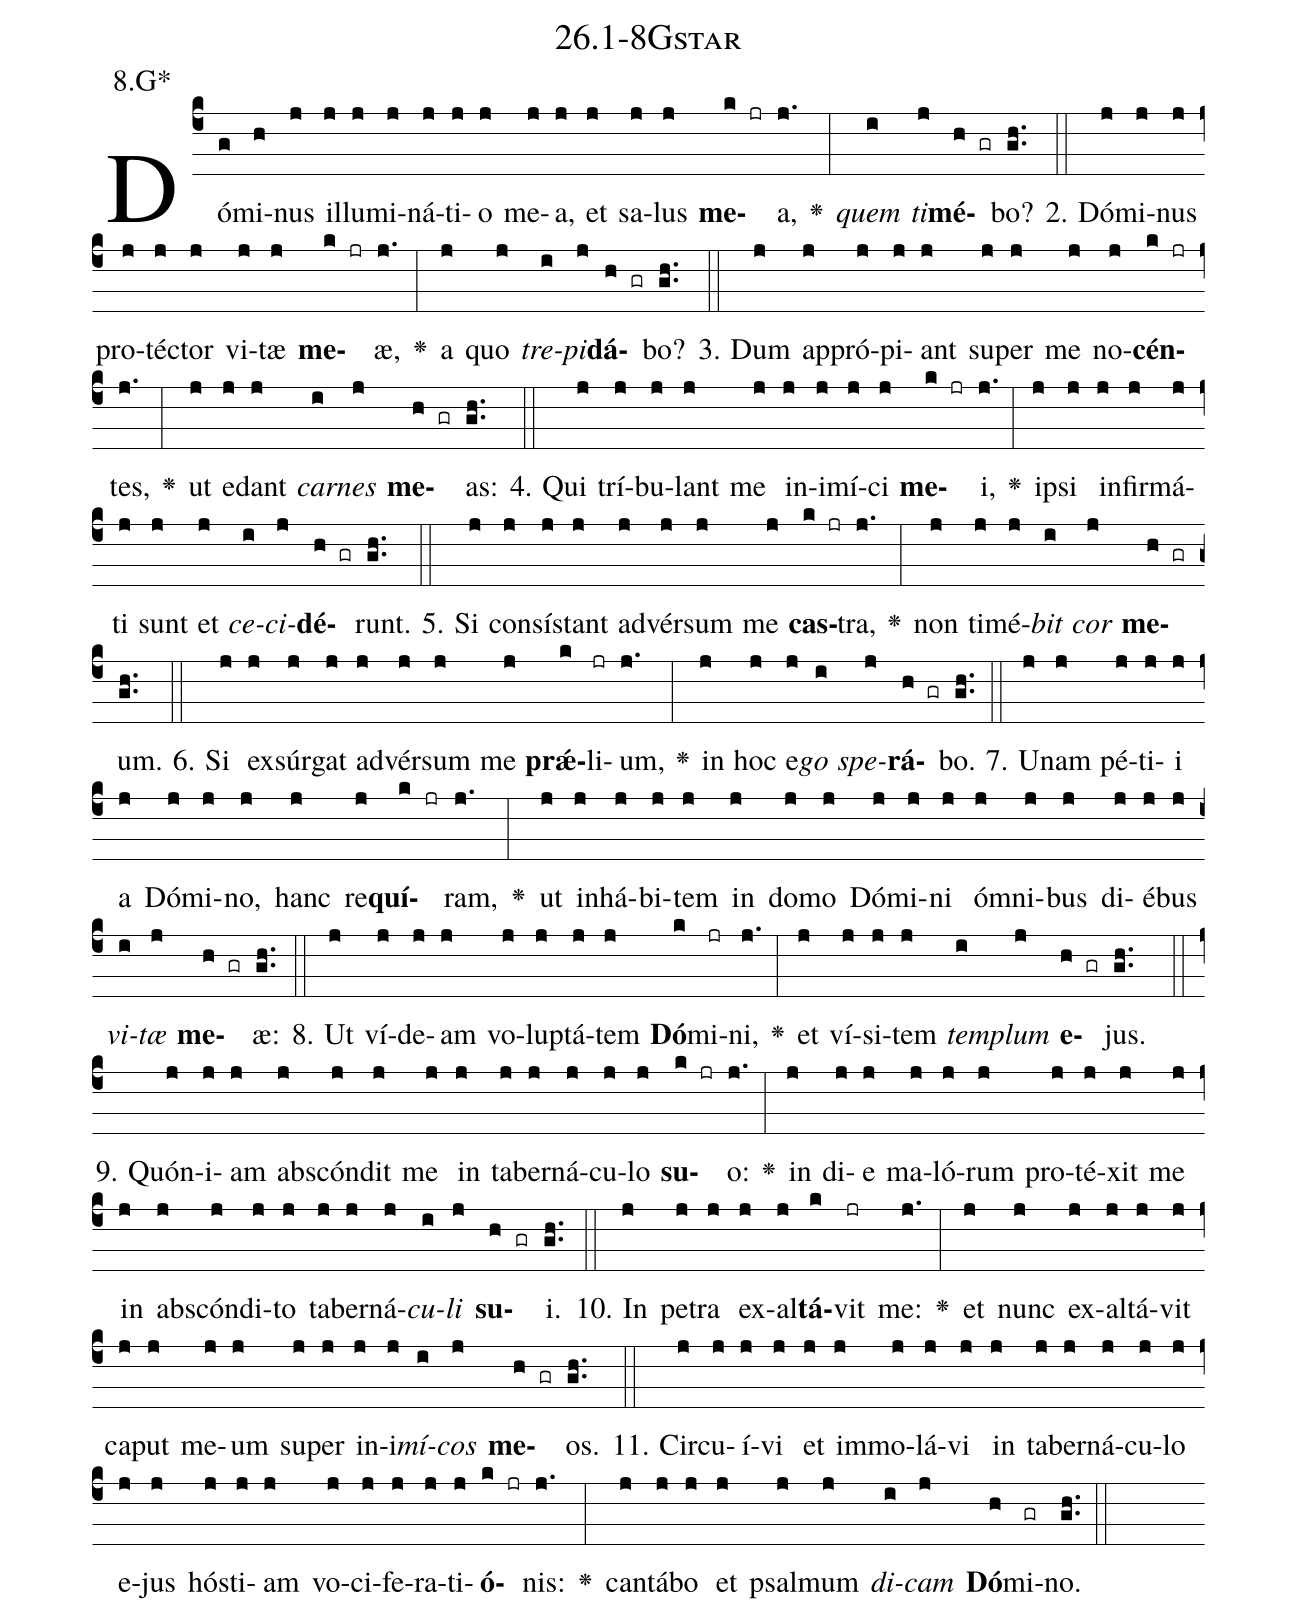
name: 26.1-8Gstar;
annotation: 8.G*;
%%
(c4)Dó(g)mi(h)nus(j) il(j)lu(j)mi(j)ná(j)ti(j)o(j) me(j)a,(j) et(j) sa(j)lus(j) <b>me</b>(k jr)a,(j.) <v>\greheightstar</v>(:) <i>quem</i>(i) <i>ti</i>(j)<b>mé</b>(h gr)bo?(gh..) (::)
2. Dó(j)mi(j)nus(j) pro(j)téc(j)tor(j) vi(j)tæ(j) <b>me</b>(k jr)æ,(j.) <v>\greheightstar</v>(:) a(j) quo(j) <i>tre</i>(i)<i>pi</i>(j)<b>dá</b>(h gr)bo?(gh..) (::)
3. Dum(j) ap(j)pró(j)pi(j)ant(j) su(j)per(j) me(j) no(j)<b>cén</b>(k jr)tes,(j.) <v>\greheightstar</v>(:) ut(j) e(j)dant(j) <i>car</i>(i)<i>nes</i>(j) <b>me</b>(h gr)as:(gh..) (::)
4. Qui(j) trí(j)bu(j)lant(j) me(j) in(j)i(j)mí(j)ci(j) <b>me</b>(k jr)i,(j.) <v>\greheightstar</v>(:) ip(j)si(j) in(j)fir(j)má(j)ti(j) sunt(j) et(j) <i>ce</i>(i)<i>ci</i>(j)<b>dé</b>(h gr)runt.(gh..) (::)
5. Si(j) con(j)sís(j)tant(j) ad(j)vér(j)sum(j) me(j) <b>cas</b>(k jr)tra,(j.) <v>\greheightstar</v>(:) non(j) ti(j)mé(j)<i>bit</i>(i) <i>cor</i>(j) <b>me</b>(h gr)um.(gh..) (::)
6. Si(j) ex(j)súr(j)gat(j) ad(j)vér(j)sum(j) me(j) <b>prǽ</b>(k)li(jr)um,(j.) <v>\greheightstar</v>(:) in(j) hoc(j) e(j)<i>go</i>(i) <i>spe</i>(j)<b>rá</b>(h gr)bo.(gh..) (::)
7. U(j)nam(j) pé(j)ti(j)i(j) a(j) Dó(j)mi(j)no,(j) hanc(j) re(j)<b>quí</b>(k jr)ram,(j.) <v>\greheightstar</v>(:) ut(j) in(j)há(j)bi(j)tem(j) in(j) do(j)mo(j) Dó(j)mi(j)ni(j) óm(j)ni(j)bus(j) di(j)é(j)bus(j) <i>vi</i>(i)<i>tæ</i>(j) <b>me</b>(h gr)æ:(gh..) (::)
8. Ut(j) ví(j)de(j)am(j) vo(j)lup(j)tá(j)tem(j) <b>Dó</b>(k)mi(jr)ni,(j.) <v>\greheightstar</v>(:) et(j) ví(j)si(j)tem(j) <i>tem</i>(i)<i>plum</i>(j) <b>e</b>(h gr)jus.(gh..) (::)
9. Quón(j)i(j)am(j) abs(j)cón(j)dit(j) me(j) in(j) ta(j)ber(j)ná(j)cu(j)lo(j) <b>su</b>(k jr)o:(j.) <v>\greheightstar</v>(:) in(j) di(j)e(j) ma(j)ló(j)rum(j) pro(j)té(j)xit(j) me(j) in(j) abs(j)cón(j)di(j)to(j) ta(j)ber(j)ná(j)<i>cu</i>(i)<i>li</i>(j) <b>su</b>(h gr)i.(gh..) (::)
10. In(j) pe(j)tra(j) ex(j)al(j)<b>tá</b>(k)vit(jr) me:(j.) <v>\greheightstar</v>(:) et(j) nunc(j) ex(j)al(j)tá(j)vit(j) ca(j)put(j) me(j)um(j) su(j)per(j) in(j)i(j)<i>mí</i>(i)<i>cos</i>(j) <b>me</b>(h gr)os.(gh..) (::)
11. Cir(j)cu(j)í(j)vi(j) et(j) im(j)mo(j)lá(j)vi(j) in(j) ta(j)ber(j)ná(j)cu(j)lo(j) e(j)jus(j) hós(j)ti(j)am(j) vo(j)ci(j)fe(j)ra(j)ti(j)<b>ó</b>(k jr)nis:(j.) <v>\greheightstar</v>(:) can(j)tá(j)bo(j) et(j) psal(j)mum(j) <i>di</i>(i)<i>cam</i>(j) <b>Dó</b>(h)mi(gr)no.(gh..) (::)
